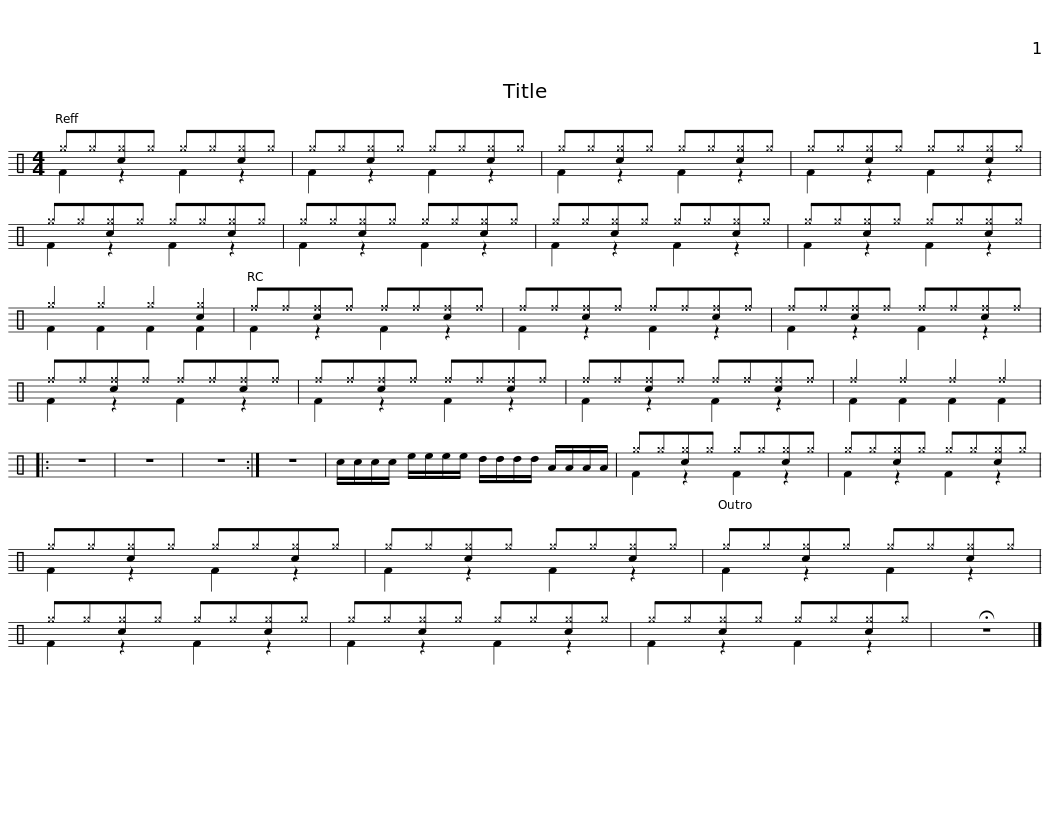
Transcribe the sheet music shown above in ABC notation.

X:1
%%score ( 1 2 )
L:1/8
M:4/4
I:linebreak $
K:C
V:1 perc
K:none
V:2 perc
K:none
V:1
 ^g^g[c^g]^g ^g^g[c^g]^g | ^g^g[c^g]^g ^g^g[c^g]^g | ^g^g[c^g]^g ^g^g[c^g]^g | ^g^g[c^g]^g ^g^g[c^g]^g | ^g^g[c^g]^g ^g^g[c^g]^g | %5
 ^g^g[c^g]^g ^g^g[c^g]^g |$ ^g^g[c^g]^g ^g^g[c^g]^g | ^g^g[c^g]^g ^g^g[c^g]^g | ^g2 ^g2 ^g2 [c^g]2 | ^f^f[c^f]^f ^f^f[c^f]^f | %10
 ^f^f[c^f]^f ^f^f[c^f]^f | ^f^f[c^f]^f ^f^f[c^f]^f |$ ^f^f[c^f]^f ^f^f[c^f]^f | ^f^f[c^f]^f ^f^f[c^f]^f | ^f^f[c^f]^f ^f^f[c^f]^f | %15
 ^f2 ^f2 ^f2 ^f2 |: z8 | z8 | z8 :| z8 |$ %20
 c/c/c/c/ e/e/e/e/ d/d/d/d/ A/A/A/A/ | ^g^g[c^g]^g ^g^g[c^g]^g | ^g^g[c^g]^g ^g^g[c^g]^g | ^g^g[c^g]^g ^g^g[c^g]^g | ^g^g[c^g]^g ^g^g[c^g]^g |$ %25
 ^g^g[c^g]^g ^g^g[c^g]^g | ^g^g[c^g]^g ^g^g[c^g]^g | ^g^g[c^g]^g ^g^g[c^g]^g | ^g^g[c^g]^g ^g^g[c^g]^g | !fermata!z8 |] %30
V:2
 F2 z2 F2 z2 | F2 z2 F2 z2 | F2 z2 F2 z2 | F2 z2 F2 z2 | F2 z2 F2 z2 | %5
 F2 z2 F2 z2 |$ F2 z2 F2 z2 | F2 z2 F2 z2 | F2 F2 F2 F2 | F2 z2 F2 z2 | %10
 F2 z2 F2 z2 | F2 z2 F2 z2 |$ F2 z2 F2 z2 | F2 z2 F2 z2 | F2 z2 F2 z2 | %15
 F2 F2 F2 F2 |: x8 | x8 | x8 :| x8 |$ %20
 x8 | F2 z2 F2 z2 | F2 z2 F2 z2 | F2 z2 F2 z2 | F2 z2 F2 z2 |$ %25
 F2 z2 F2 z2 | F2 z2 F2 z2 | F2 z2 F2 z2 | F2 z2 F2 z2 | x8 |] %30
